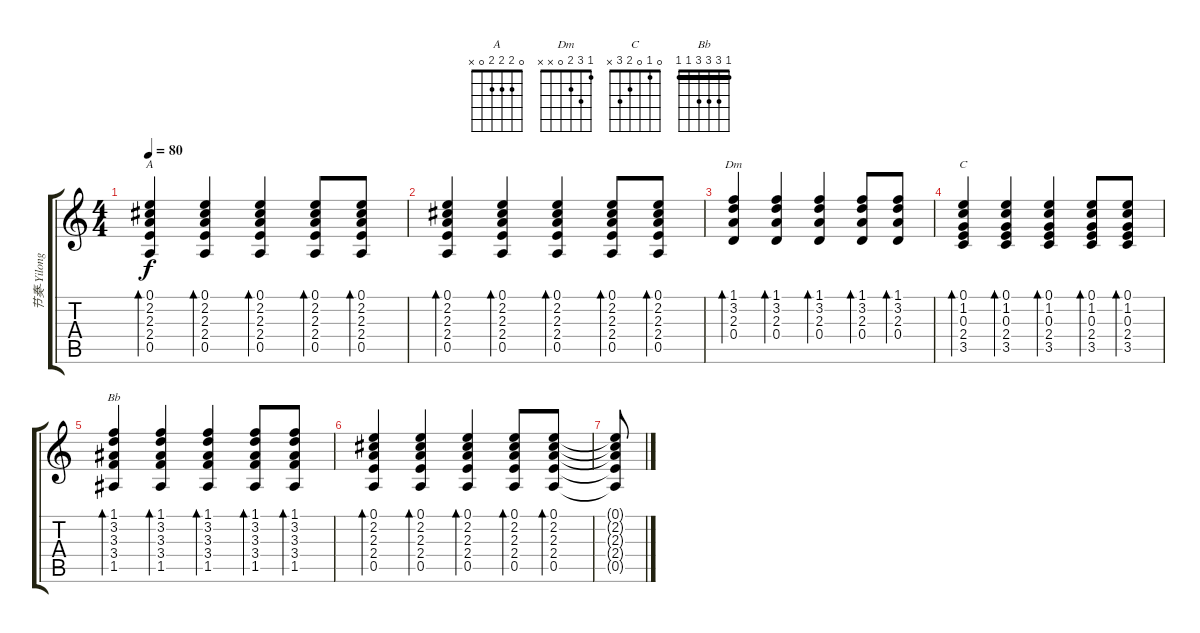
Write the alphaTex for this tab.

\track ("节奏-Yilong" "节奏-Yilong") {instrument acousticguitarnylon}
\staff {score tabs}
\tuning (E4 B3 G3 D3 A2 E2) {hide}
\chord ("A" 0 2 2 2 0 x)
\chord ("Dm" 1 3 2 0 x x)
\chord ("C" 0 1 0 2 3 x)
\chord ("Bb" 1 3 3 3 1 1) {barre 1}
\ts (4 4)
\tempo 80
\clef g2
\ks c
(0.1 2.2 2.3 2.4 0.5).4{bd 30 ch "A" dy f} (0.1 2.2 2.3 2.4 0.5).4{bd 30} (0.1 2.2 2.3 2.4 0.5).4{bd 30} (0.1 2.2 2.3 2.4 0.5).8{bd 30} (0.1 2.2 2.3 2.4 0.5).8{bd 30} |
(0.1 2.2 2.3 2.4 0.5).4{bd 30} (0.1 2.2 2.3 2.4 0.5).4{bd 30} (0.1 2.2 2.3 2.4 0.5).4{bd 30} (0.1 2.2 2.3 2.4 0.5).8{bd 30} (0.1 2.2 2.3 2.4 0.5).8{bd 30} |
(1.1 3.2 2.3 0.4).4{bd 30 ch "Dm"} (1.1 3.2 2.3 0.4).4{bd 30} (1.1 3.2 2.3 0.4).4{bd 30} (1.1 3.2 2.3 0.4).8{bd 30} (1.1 3.2 2.3 0.4).8{bd 30} |
(0.1 1.2 0.3 2.4 3.5).4{bd 30 ch "C"} (0.1 1.2 0.3 2.4 3.5).4{bd 30} (0.1 1.2 0.3 2.4 3.5).4{bd 30} (0.1 1.2 0.3 2.4 3.5).8{bd 30} (0.1 1.2 0.3 2.4 3.5).8{bd 30} |
(1.1 3.2 3.3 3.4 1.5).4{bd 30 ch "Bb"} (1.1 3.2 3.3 3.4 1.5).4{bd 30} (1.1 3.2 3.3 3.4 1.5).4{bd 30} (1.1 3.2 3.3 3.4 1.5).8{bd 30} (1.1 3.2 3.3 3.4 1.5).8{bd 30} |
(0.1 2.2 2.3 2.4 0.5).4{bd 30} (0.1 2.2 2.3 2.4 0.5).4{bd 30} (0.1 2.2 2.3 2.4 0.5).4{bd 30} (0.1 2.2 2.3 2.4 0.5).8{bd 30} (0.1 2.2 2.3 2.4 0.5).8{bd 30} |
(0.1{t} 2.2{t} 2.3{t} 2.4{t} 0.5{t}).8
